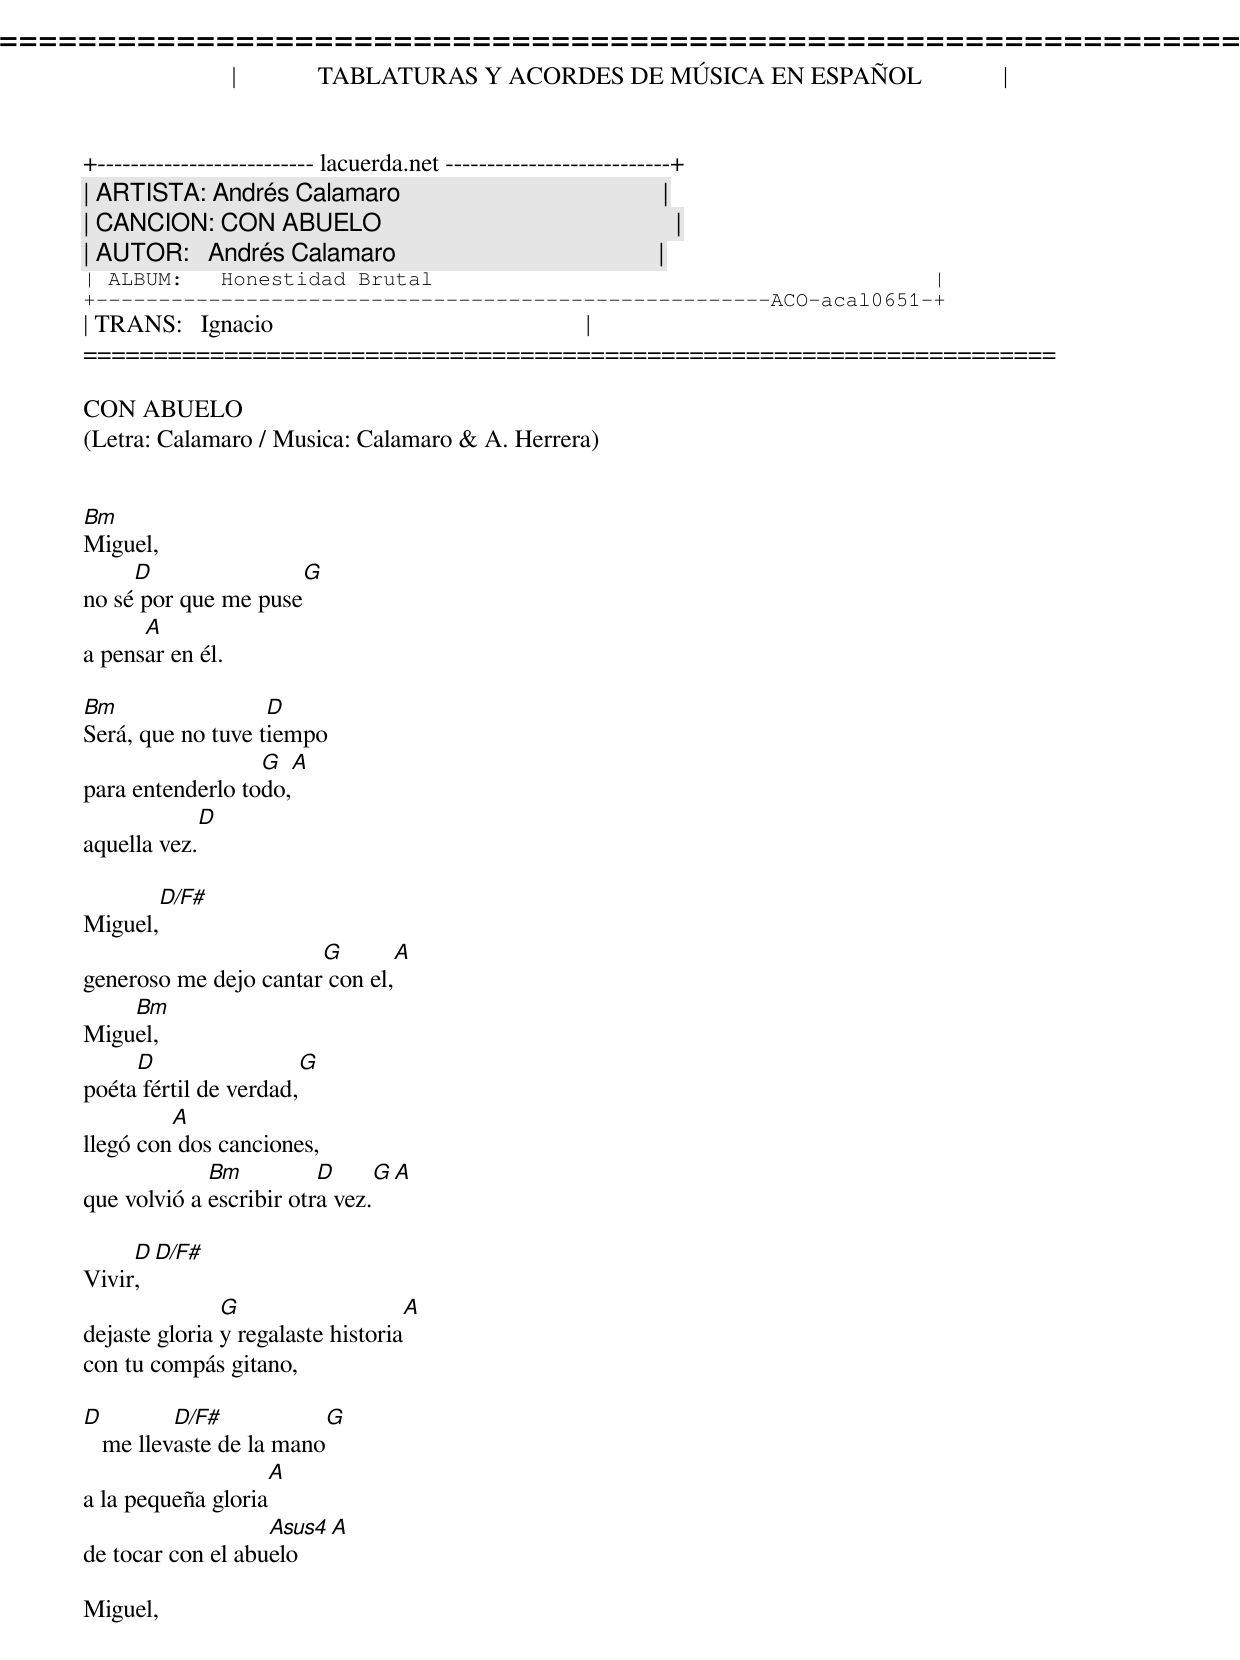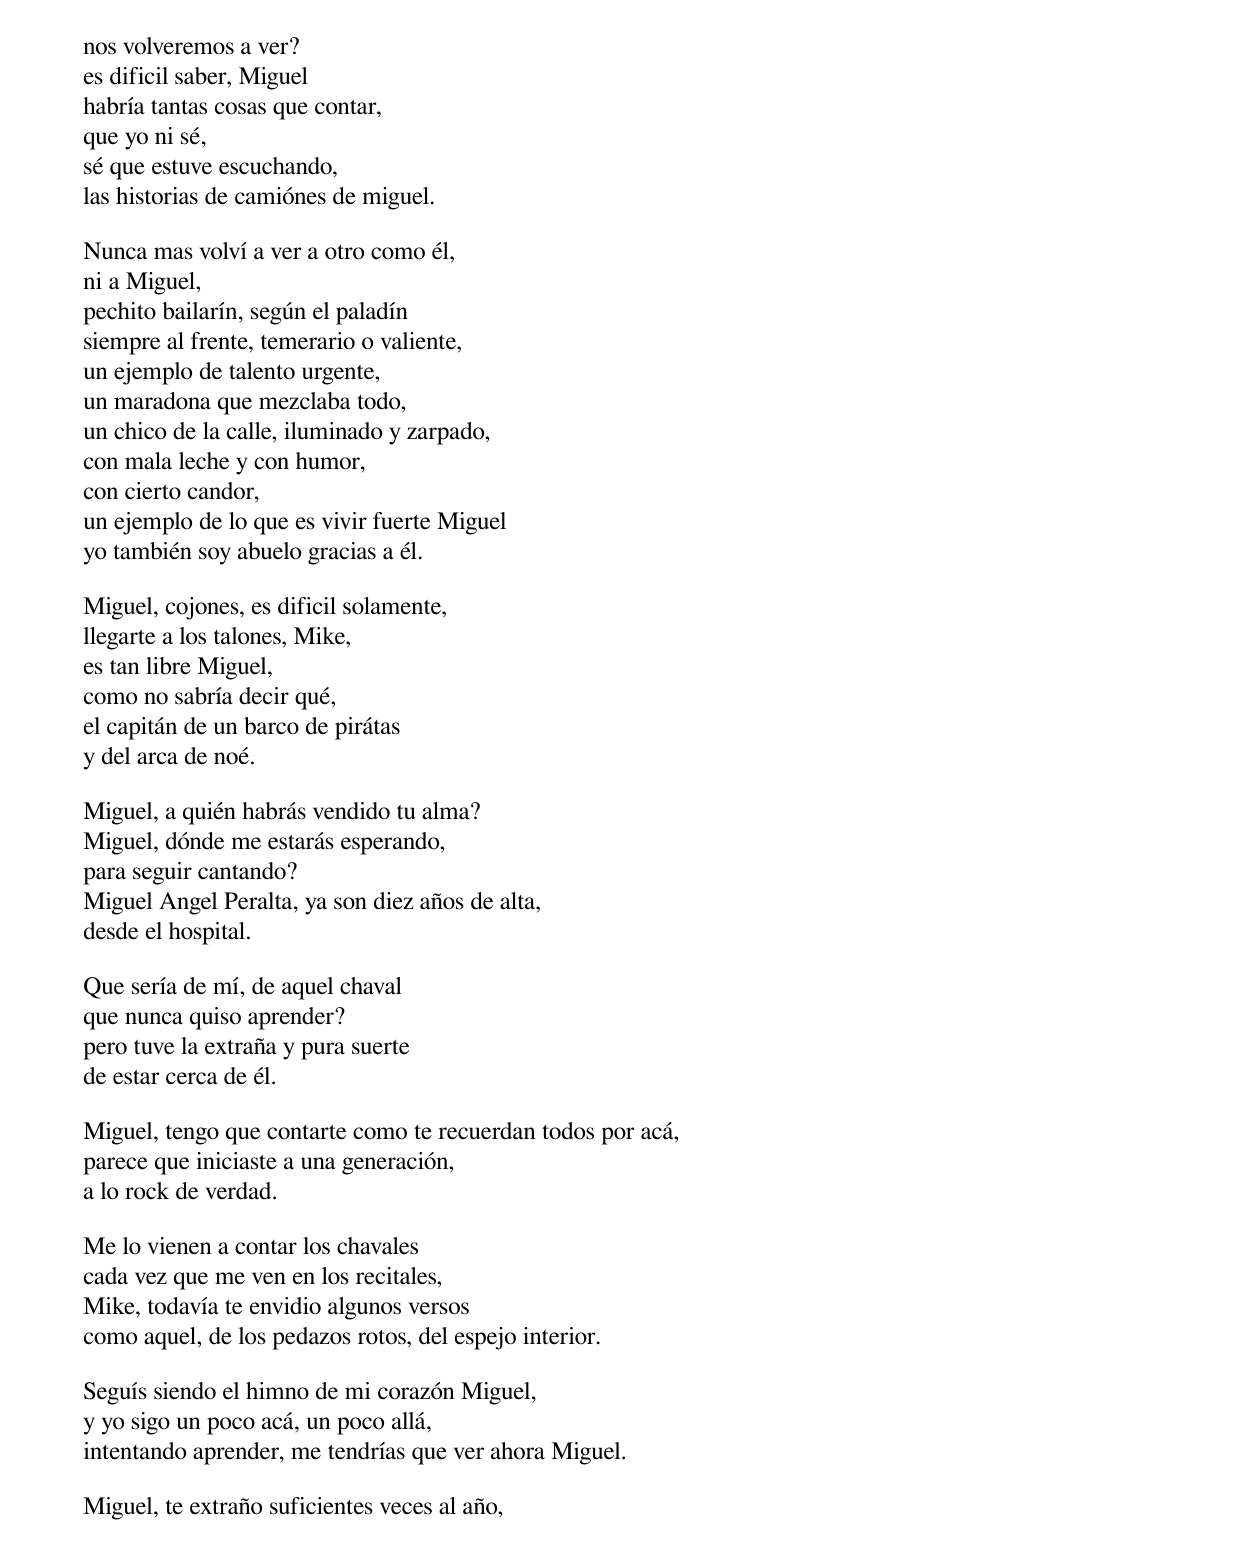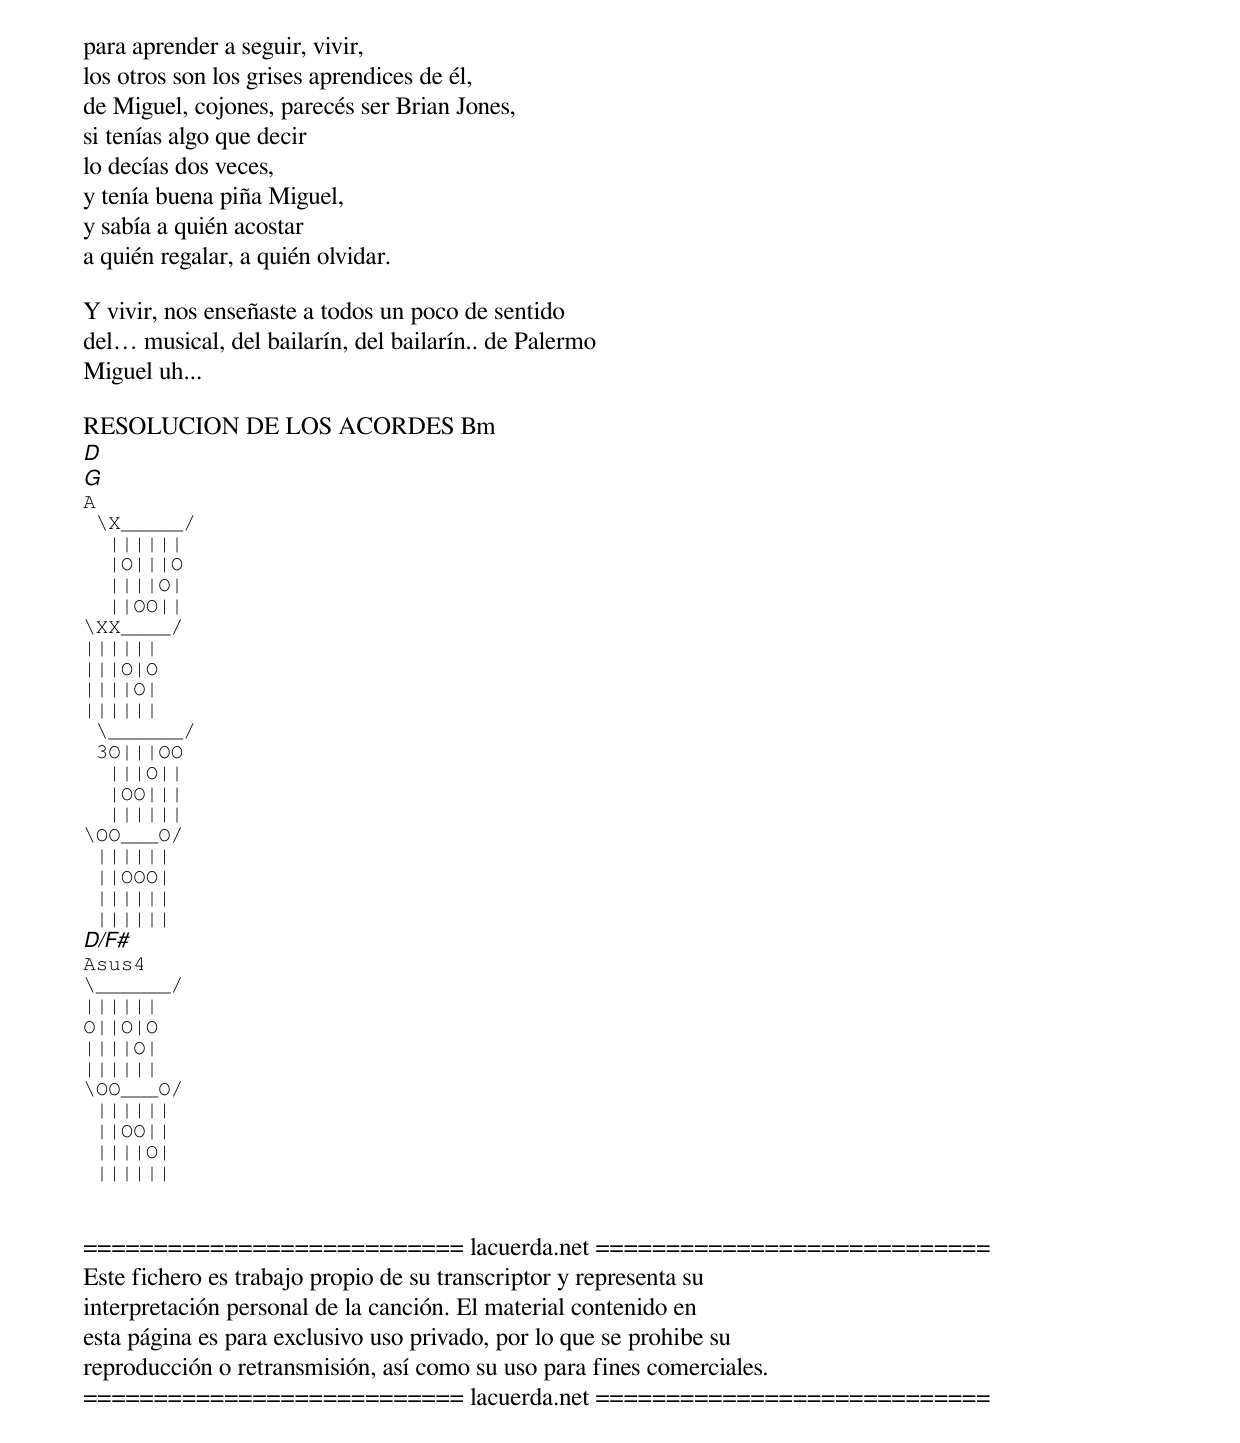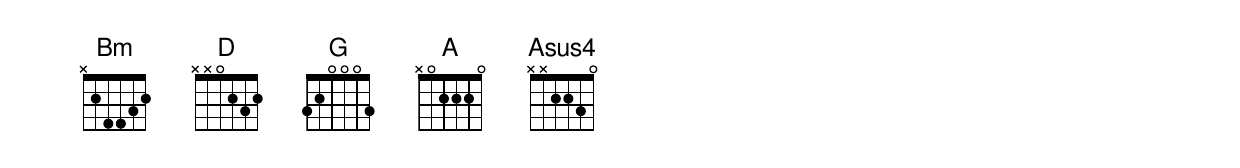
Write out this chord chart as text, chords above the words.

=====================================================================
|             TABLATURAS Y ACORDES DE MÚSICA EN ESPAÑOL             |
+-------------------------- lacuerda.net ---------------------------+
| ARTISTA: Andrés Calamaro                                          |
| CANCION: CON ABUELO                                               |
| AUTOR:   Andrés Calamaro                                          |
| ALBUM:   Honestidad Brutal                                        |
+------------------------------------------------------ACO-acal0651-+
| TRANS:   Ignacio                                                  |
=====================================================================

CON ABUELO
(Letra: Calamaro / Musica: Calamaro & A. Herrera)


Bm
Miguel,
     D                     G
no sé por que me puse
      A
a pensar en él.

Bm                 D
Será, que no tuve tiempo
                  G     A
para entenderlo todo,
             D
aquella vez.

           D/F#
Miguel,
                       G                A
generoso me dejo cantar con el,
    Bm
Miguel,
     D                    G
poéta fértil de verdad,
         A
llegó con dos canciones,
             Bm          D            G         A
que volvió a escribir otra vez.

     D     D/F#
Vivir,
               G                         A
dejaste gloria y regalaste historia
con tu compás gitano,

D         D/F#              G
   me llevaste de la mano
                        A
a la pequeña gloria
                   Asus4   A
de tocar con el abuelo

Miguel,
nos volveremos a ver?
es dificil saber, Miguel
habría tantas cosas que contar,
que yo ni sé,
sé que estuve escuchando,
las historias de camiónes de miguel.

Nunca mas volví a ver a otro como él,
ni a Miguel,
pechito bailarín, según el paladín
siempre al frente, temerario o valiente,
un ejemplo de talento urgente,
un maradona que mezclaba todo,
un chico de la calle, iluminado y zarpado,
con mala leche y con humor,
con cierto candor,
un ejemplo de lo que es vivir fuerte Miguel
yo también soy abuelo gracias a él.

Miguel, cojones, es dificil solamente,
llegarte a los talones, Mike,
es tan libre Miguel,
como no sabría decir qué,
el capitán de un barco de pirátas
y del arca de noé.

Miguel, a quién habrás vendido tu alma?
Miguel, dónde me estarás esperando,
para seguir cantando?
Miguel Angel Peralta, ya son diez años de alta,
desde el hospital.

Que sería de mí, de aquel chaval
que nunca quiso aprender?
pero tuve la extraña y pura suerte
de estar cerca de él.

Miguel, tengo que contarte como te recuerdan todos por acá,
parece que iniciaste a una generación,
a lo rock de verdad.

Me lo vienen a contar los chavales
cada vez que me ven en los recitales,
Mike, todavía te envidio algunos versos
como aquel, de los pedazos rotos, del espejo interior.

Seguís siendo el himno de mi corazón Miguel,
y yo sigo un poco acá, un poco allá,
intentando aprender, me tendrías que ver ahora Miguel.

Miguel, te extraño suficientes veces al año,
para aprender a seguir, vivir,
los otros son los grises aprendices de él,
de Miguel, cojones, parecés ser Brian Jones,
si tenías algo que decir
lo decías dos veces,
y tenía buena piña Miguel,
y sabía a quién acostar
a quién regalar, a quién olvidar.

Y vivir, nos enseñaste a todos un poco de sentido
del musical, del bailarín, del bailarín.. de Palermo
Miguel uh...

RESOLUCION DE LOS ACORDES Bm
D
G
A
 \X_____/
  ||||||
  |O|||O
  ||||O|
  ||OO||
\XX____/
||||||
|||O|O
||||O|
||||||
 \______/
 3O|||OO
  |||O||
  |OO|||
  ||||||
\OO___O/
 ||||||
 ||OOO|
 ||||||
 ||||||
D/F#
Asus4
\______/
||||||
O||O|O
||||O|
||||||
\OO___O/
 ||||||
 ||OO||
 ||||O|
 ||||||


=========================== lacuerda.net ============================
Este fichero es trabajo propio de su transcriptor y representa su
interpretación personal de la canción. El material contenido en
esta página es para exclusivo uso privado, por lo que se prohibe su
reproducción o retransmisión, así como su uso para fines comerciales.
=========================== lacuerda.net ============================
